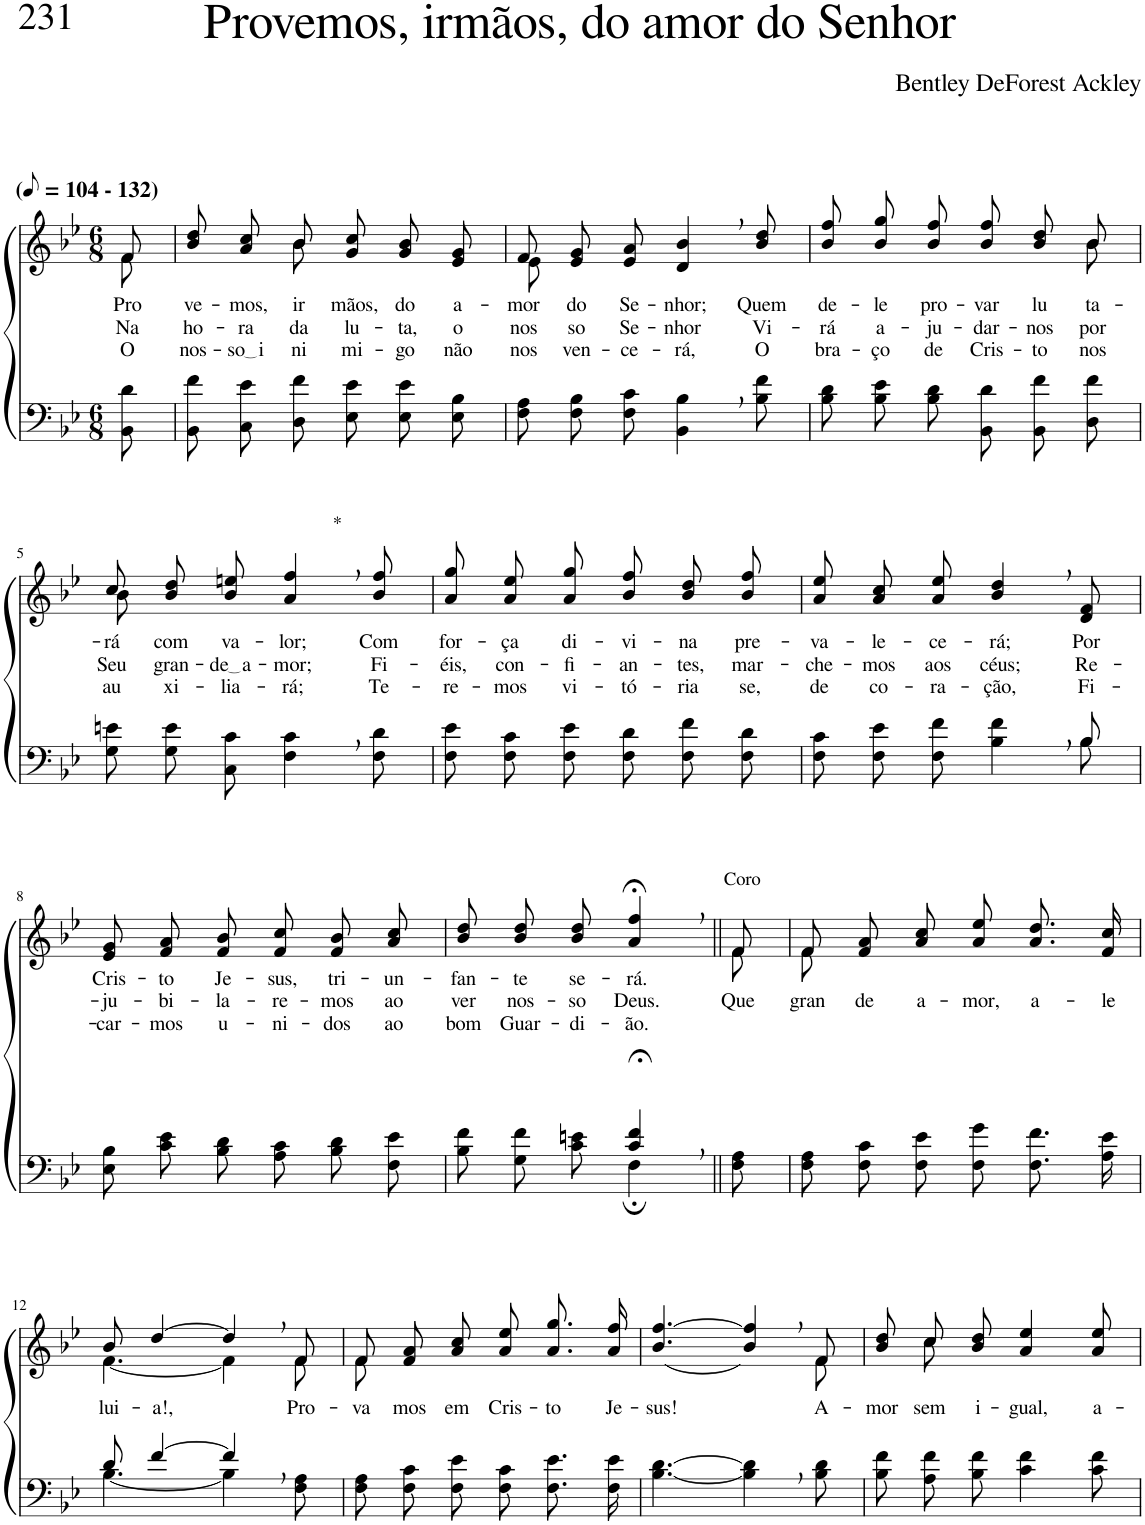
**kern	**kern	**text	**text	**text
*part2	*part1	*part1	*part1	*part1
*staff2	*staff1	*staff1	*staff1	*staff1
*I"Parte III e IV	*I"Parte I e II	*	*	*
*clefF4	*clefG2	*	*	*
*Trd2c3	*Trd2c3	*	*	*
*k[b-e-]	*k[b-e-]	*	*	*
*M6/8	*M6/8	*	*	*
*MM52	*MM52	*	*	*
=1	=1	=1	=1	=1
!	!LO:TX:a:B:t=(	!	!	!
!	!LO:TX:a:B:t=- 132)	!	!	!
!	!	!LO:LY:b	!LO:LY:b	!LO:LY:b
*	*^	*	*	*
8BB-\ 8d\	8f\	8f/	Pro-	Na	O
=2	=2	=2	=2	=2	=2
!	!	!	!LO:LY:b	!LO:LY:b	!LO:LY:b
8BB-\ 8f\L	4ryy	8b-\ 8dd\L	ve-	ho-	nos-
!	!	!	!LO:LY:b	!LO:LY:b	!LO:LY:b
8C\ 8e-\	.	8a\ 8cc\	-mos,	-ra	so i
!	!	!	!LO:LY:b	!LO:LY:b	!LO:LY:b
8D\ 8f\J	8b-\	8b-\J	-ir-	da	-ni-
!	!	!	!LO:LY:b	!LO:LY:b	!LO:LY:b
8E-\ 8e-\L	4.ryy	8g/ 8cc/L	-mãos,	lu-	-mi-
!	!	!	!LO:LY:b	!LO:LY:b	!LO:LY:b
8E-\ 8e-\	.	8g/ 8b-/	do	-ta,	-go
!	!	!	!LO:LY:b	!LO:LY:b	!LO:LY:b
8E-\ 8B-\J	.	8e-/ 8g/J	a-	o	não
=3	=3	=3	=3	=3	=3
!	!	!	!LO:LY:b	!LO:LY:b	!LO:LY:b
8F\ 8A\L	8f/L	8e-\	-mor	nos-	nos
!	!	!	!LO:LY:b	!LO:LY:b	!LO:LY:b
8F\ 8B-\	8e-/ 8g/	2ryy	do	-so	ven-
!	!	!	!LO:LY:b	!LO:LY:b	!LO:LY:b
8F\ 8c\J	8e-/ 8a/J	.	Se-	Se-	-ce-
!	!	!	!LO:LY:b	!LO:LY:b	!LO:LY:b
4BB-\, 4B-\,	4d/, 4b-/,	.	-nhor;	-nhor	-rá,
!	!	!	!LO:LY:b	!LO:LY:b	!LO:LY:b
8B-\ 8f\	8b-/ 8dd/	8ryy	Quem	Vi-	O
=4	=4	=4	=4	=4	=4
!	!	!	!LO:LY:b	!LO:LY:b	!LO:LY:b
8B-\ 8d\L	8b-\ 8ff\L	8ryy	de-	-rá	bra-
!	!	!	!LO:LY:b	!LO:LY:b	!LO:LY:b
*	*v	*v	*	*	*
8B-\ 8e-\	8b-\ 8gg\	-le	a-	-ço
!	!	!LO:LY:b	!LO:LY:b	!LO:LY:b
8B-\ 8d\J	8b-\ 8ff\J	pro-	-ju-	de
!	!	!LO:LY:b	!LO:LY:b	!LO:LY:b
8BB-\ 8d\L	8b-\ 8ff\L	-var	-dar-	Cris-
!	!	!LO:LY:b	!LO:LY:b	!LO:LY:b
8BB-\ 8f\	8b-\ 8dd\	lu-	-nos	-to
*	*^	*	*	*
!	!	!	!LO:LY:b	!LO:LY:b	!LO:LY:b
8D\ 8f\J	8b-\J	8b-\	-ta-	por	nos
!!LO:LB:g=z	!!
=5	=5	=5	=5	=5	=5
!	!	!	!LO:LY:b	!LO:LY:b	!LO:LY:b
8G\ 8en\L	8cc\L	8b-\	-rá	Seu	au-
!	!	!	!LO:LY:b	!LO:LY:b	!LO:LY:b
8G\ 8e\	8b-\ 8dd\	2ryy	com	gran-	-xi-
!	!	!	!LO:LY:b	!LO:LY:b	!LO:LY:b
8C\ 8c\J	8b-\ 8een\J	.	va-	de a	-lia-
!	!LO:TX:a:t=*	!	!	!	!
!	!	!	!LO:LY:b	!LO:LY:b	!LO:LY:b
4F\, 4c\,	4a/, 4ff/,	.	-lor;	-mor;	-rá;
!	!	!	!LO:LY:b	!LO:LY:b	!LO:LY:b
8F\ 8d\	8b-/ 8ff/	8ryy	Com	Fi-	Te-
=6	=6	=6	=6	=6	=6
!	!	!	!LO:LY:b	!LO:LY:b	!LO:LY:b
*	*v	*v	*	*	*
8F\ 8e-\L	8a\ 8gg\L	for-	-éis,	-re-
!	!	!LO:LY:b	!LO:LY:b	!LO:LY:b
8F\ 8c\	8a\ 8ee-\	-ça	con-	-mos
!	!	!LO:LY:b	!LO:LY:b	!LO:LY:b
8F\ 8e-\J	8a\ 8gg\J	di-	-fi-	vi-
!	!	!LO:LY:b	!LO:LY:b	!LO:LY:b
8F\ 8d\L	8b-\ 8ff\L	-vi-	-an-	-tó-
!	!	!LO:LY:b	!LO:LY:b	!LO:LY:b
8F\ 8f\	8b-\ 8dd\	-na	-tes,	-ria
!	!	!LO:LY:b	!LO:LY:b	!LO:LY:b
8F\ 8d\J	8b-\ 8ff\J	pre-	mar-	se,
=7	=7	=7	=7	=7
*^	*	*	*	*
!	!	!	!LO:LY:b	!LO:LY:b	!LO:LY:b
8F\ 8c\L	8ryy	8a\ 8ee-\L	-va-	-che-	de
!	!	!	!LO:LY:b	!LO:LY:b	!LO:LY:b
*v	*v	*	*	*	*
8F\ 8e-\	8a\ 8cc\	-le-	-mos	co-
!	!	!LO:LY:b	!LO:LY:b	!LO:LY:b
8F\ 8f\J	8a\ 8ee-\J	-ce-	aos	-ra-
!	!	!LO:LY:b	!LO:LY:b	!LO:LY:b
4B-\, 4f\,	4b-/, 4dd/,	-rá;	céus;	-ção,
*^	*	*	*	*
!	!	!	!LO:LY:b	!LO:LY:b	!LO:LY:b
8B-\	8B-/	8d/ 8f/	Por	Re-	Fi-
*v	*v	*	*	*	*
!!LO:LB:g=z
=8	=8	=8	=8	=8
*k[b-e-]	*k[b-e-]	*	*	*
*^	*	*	*	*
!	!	!	!LO:LY:b	!LO:LY:b	!LO:LY:b
*v	*v	*	*	*	*
8E-\ 8B-\L	8e-/ 8g/L	Cris-	-ju-	-car-
!	!	!LO:LY:b	!LO:LY:b	!LO:LY:b
8c\ 8e-\	8f/ 8a/	-to	-bi-	-mos
!	!	!LO:LY:b	!LO:LY:b	!LO:LY:b
8B-\ 8d\J	8f/ 8b-/J	Je-	-la-	u-
!	!	!LO:LY:b	!LO:LY:b	!LO:LY:b
8A\ 8c\L	8f/ 8cc/L	-sus,	-re-	-ni-
!	!	!LO:LY:b	!LO:LY:b	!LO:LY:b
8B-\ 8d\	8f/ 8b-/	tri-	-mos	-dos
!	!	!LO:LY:b	!LO:LY:b	!LO:LY:b
8F\ 8e-\J	8a/ 8cc/J	-un-	ao	ao
=9	=9	=9	=9	=9
*^	*	*	*	*
!	!	!	!LO:LY:b	!LO:LY:b	!LO:LY:b
4.ryy	8B-\ 8f\L	8b-\ 8dd\L	-fan-	ver	bom
!	!	!	!LO:LY:b	!LO:LY:b	!LO:LY:b
.	8G\ 8f\	8b-\ 8dd\	-te	nos-	Guar-
!	!	!	!LO:LY:b	!LO:LY:b	!LO:LY:b
.	8c\ 8en\J	8b-\ 8dd\J	se-	-so	-di-
!	!	!LO:TX:a:t=Coro	!	!	!
!	!	!	!LO:LY:b	!LO:LY:b	!LO:LY:b
4c/;<, 4f/;<,	4F;\	4a/;<, 4ff/;<,	-rá.	Deus.	-ão.
=10||	=10||	=10||	=10||	=10||	=10||
!	!	!	!	!LO:LY:b	!
*v	*v	*^	*	*	*
8F\ 8A\	8f\	8f/	.	Que	.
=11	=11	=11	=11	=11	=11
!	!	!	!	!LO:LY:b	!
8F\ 8A\L	8f/L	8f\	.	gran-	.
!	!	!	!	!LO:LY:b	!
8F\ 8c\	8f/ 8a/	2ryy	.	-de	.
!	!	!	!	!LO:LY:b	!
8F\ 8e-\J	8a/ 8cc/J	.	.	a-	.
!	!	!	!	!LO:LY:b	!
8F\ 8g\L	8a\ 8ee-\L	.	.	-mor,	.
!	!	!	!	!LO:LY:b	!
8.F\ 8.f\	8.a\ 8.dd\	.	.	a-	.
.	.	8ryy	.	.	.
!	!	!	!	!LO:LY:b	!
16A\ 16e-\Jk	16f\ 16cc\Jk	.	.	-le-	.
!!LO:LB:g=z	!!
=12	=12	=12	=12	=12	=12
*k[b-e-]	*	*	*	*	*
*^	*	*	*	*	*
!	!	!	!	!LO:LY:b	!	!
8d/	[4.B-\	8b-/	[4.f\	lui-	.	.
!	!	!	!	!LO:LY:b	!	!
[4f/	.	[4dd/	.	-a!,	.	.
4f,/]	4B-\]	4dd,/]	4f\]	.	.	.
!	!	!	!	!LO:LY:b	!	!
8ryy	8F\ 8A\	8f/	8f\	Pro-	.	.
=13	=13	=13	=13	=13	=13	=13
!	!	!	!	!LO:LY:b	!	!
*v	*v	*	*	*	*	*
8F\ 8A\L	8f/L	8f\	-va-	.	.
!	!	!	!LO:LY:b	!	!
8F\ 8c\	8f/ 8a/	2ryy	-mos	.	.
!	!	!	!LO:LY:b	!	!
8F\ 8e-\J	8a/ 8cc/J	.	em	.	.
!	!	!	!LO:LY:b	!	!
8F\ 8c\L	8a\ 8ee-\L	.	Cris-	.	.
!	!	!	!LO:LY:b	!	!
8.F\ 8.e-\	8.a\ 8.gg\	.	-to	.	.
.	.	8ryy	.	.	.
!	!	!	!LO:LY:b	!	!
16F\ 16e-\Jk	16a\ 16ff\Jk	.	Je-	.	.
=14	=14	=14	=14	=14	=14
!	!	!	!LO:LY:b	!	!
[4.B-\ [4.d\	[4.b-/ [4.ff/	8ryy	-sus!	.	.
*	*v	*v	*	*	*
4B-\], 4d\],	4b-/], 4ff/],	.	.	.
*	*^	*	*	*
!	!	!	!LO:LY:b	!	!
8B-\ 8d\	8f/	8f\	A-	.	.
=15	=15	=15	=15	=15	=15
!	!	!	!LO:LY:b	!	!
8B-\ 8f\L	8ryy	8b-\ 8dd\L	-mor	.	.
!	!	!	!LO:LY:b	!	!
8A\ 8f\	8cc\	8cc\	sem	.	.
!	!	!	!LO:LY:b	!	!
8B-\ 8f\J	2ryy	8b-\ 8dd\J	i-	.	.
!	!	!	!LO:LY:b	!	!
4c\ 4f\	.	4a/ 4ee-/	-gual,	.	.
!	!	!	!LO:LY:b	!	!
8c\ 8f\	.	8a/ 8ee-/	a-	.	.
*	*v	*v	*	*	*
=	=	=	=	=
*-	*-	*-	*-	*-
